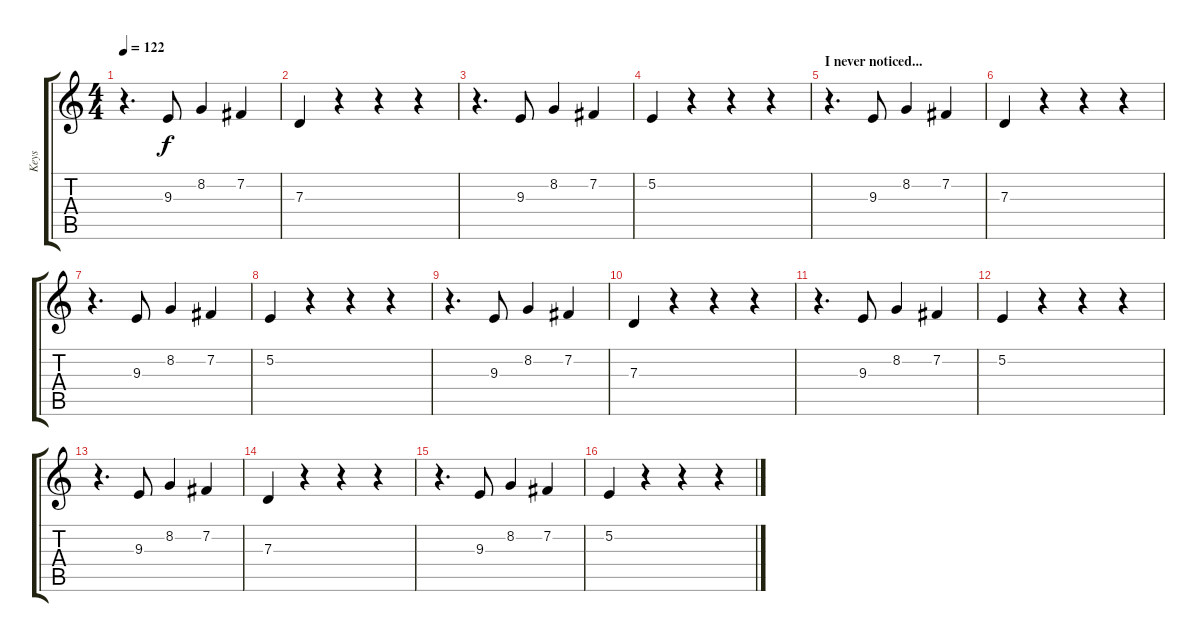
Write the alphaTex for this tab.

\track ("Keys" "Keys") {instrument pad3polysynth}
\staff {score tabs}
\tuning (E4 B3 G3 D3 A2 E2) {hide}
\ts (4 4)
\section ("" "")
\tempo 122
\clef g2
\ks c
r.4{d dy f} 9.3.8 8.2.4 7.2.4 |
7.3.4 r.4 r.4 r.4 |
r.4{d} 9.3.8 8.2.4 7.2.4 |
5.2.4 r.4 r.4 r.4 |
\section ("" "I never noticed...")
r.4{d} 9.3.8 8.2.4 7.2.4 |
7.3.4 r.4 r.4 r.4 |
r.4{d} 9.3.8 8.2.4 7.2.4 |
5.2.4 r.4 r.4 r.4 |
r.4{d} 9.3.8 8.2.4 7.2.4 |
7.3.4 r.4 r.4 r.4 |
r.4{d} 9.3.8 8.2.4 7.2.4 |
5.2.4 r.4 r.4 r.4 |
r.4{d} 9.3.8 8.2.4 7.2.4 |
7.3.4 r.4 r.4 r.4 |
r.4{d} 9.3.8 8.2.4 7.2.4 |
5.2.4 r.4 r.4 r.4
